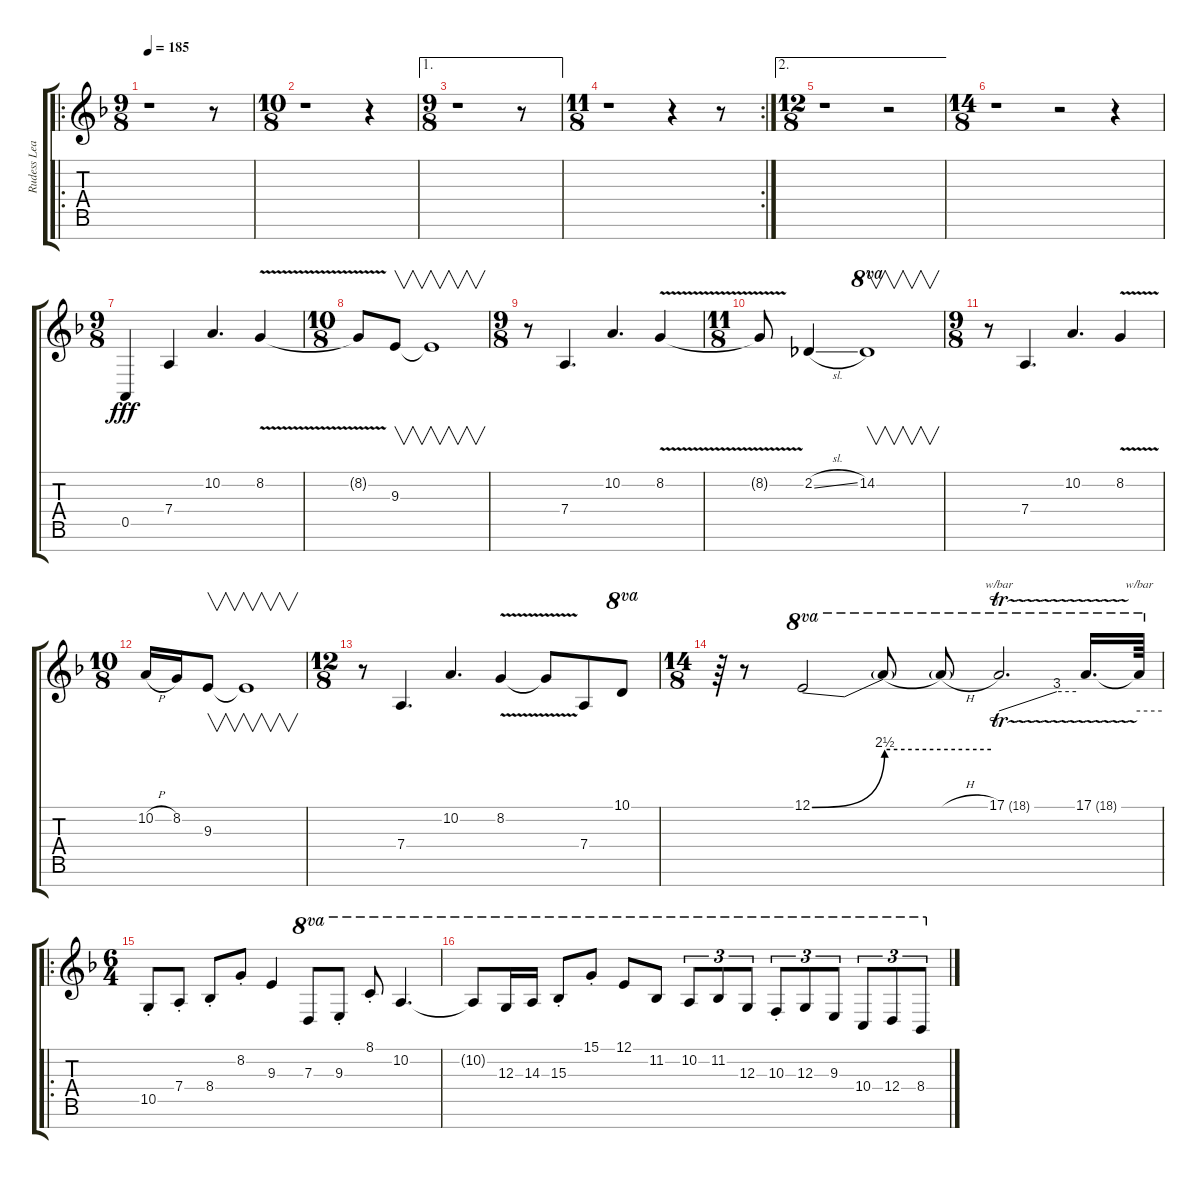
\track ("Rudess Lead" "Rudess Lea") {instrument lead2sawtooth}
\staff {score tabs}
\tuning (E4 B3 G3 D3 A2 E2 B1) {hide}
\ro
\ts (9 8)
\tempo 185
\clef g2
\ks f
r.1{dy f} r.8 |
\ts (10 8)
r.1 r.4 |
\ae 1
\ts (9 8)
r.1 r.8 |
\rc 2
\ts (11 8)
r.1 r.4 r.8 |
\ae 2
\ts (12 8)
r.1 r.2 |
\ts (14 8)
r.1 r.2 r.4 |
\ts (9 8)
0.5.4{dy fff} 7.4.4 10.2.4{d} 8.2{v}.4 |
\ts (10 8)
8.2{v t}.8 9.3.8{v} 9.3{t}.1{v} |
\ts (9 8)
r.8 7.4.4{d} 10.2.4{d} 8.2{v}.4 |
\ts (11 8)
8.2{v t}.8 2.2{sl}.4 14.2.1{v ot 8va} |
\ts (9 8)
r.8 7.4.4{d} 10.2.4{d} 8.2{v}.4 |
\ts (10 8)
10.2{h}.16 8.2.16 9.3.8{v} 9.3{t}.1{v} |
\ts (12 8)
r.8 7.4.4{d} 10.2.4{d} 8.2{v}.4 8.2{v t}.8 7.4.8 10.1.8{ot 8va} |
\ts (14 8)
r.64 r.8 12.1{be (bend 0 0 60 10)}.2{ot 8va} 12.1{be (hold 0 10 60 10) t}.8{ot 8va} 12.1{h t}.8{ot 8va} 17.1{tr (18 32)}.2{d tbe (custom default 0 0 45 12 60 12) ot 8va} 17.1{tr (18 32)}.16{d ot 8va} 17.1{t}.64{tbe (hold default 0 0 60 0) ot 8va} |
\ro
\ts (6 4)
10.5{st}.8 7.4{st}.8 8.4{st}.8 8.2{st}.8 9.3.4 7.3.8{ot 8va} 9.3{st}.8{ot 8va} 8.1{st}.8{ot 8va} 10.2.4{d ot 8va} |
10.2{t}.8{ot 8va} 12.3.16{ot 8va} 14.3.16{ot 8va} 15.3{st}.8{ot 8va} 15.1{st}.8{ot 8va} 12.1.8{ot 8va} 11.2.8{ot 8va} 10.2.8{tu (3 2) ot 8va} 11.2.8{tu (3 2) ot 8va} 12.3.8{tu (3 2) ot 8va} 10.3{st}.8{tu (3 2) ot 8va} 12.3.8{tu (3 2) ot 8va} 9.3.8{tu (3 2) ot 8va} 10.4.8{tu (3 2) ot 8va} 12.4.8{tu (3 2) ot 8va} 8.4.8{tu (3 2) ot 8va}
